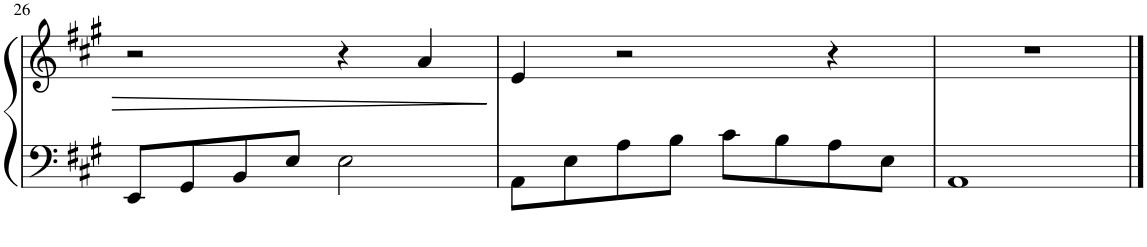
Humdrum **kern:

**kern	**kern
*part1	*part1
*staff2	*staff1
*I"Piano	*
*I'Pno.	*
!!LO:PB:g=z
*clefF4	*clefG2
*k[f#c#g#]	*k[f#c#g#]
*M4/4	*M4/4
=26	=26
8EE/L	2r
8GG#/	.
8BB/	.
8E/J	.
2E\	4r
.	4a/
=27	=27
8AA\L	4e/
8E\	.
8A\	2r
8B\J	.
8c#\L	.
8B\	.
8A\	4r
8E\J	.
=28	=28
1AA	1r
==	==
*-	*-
